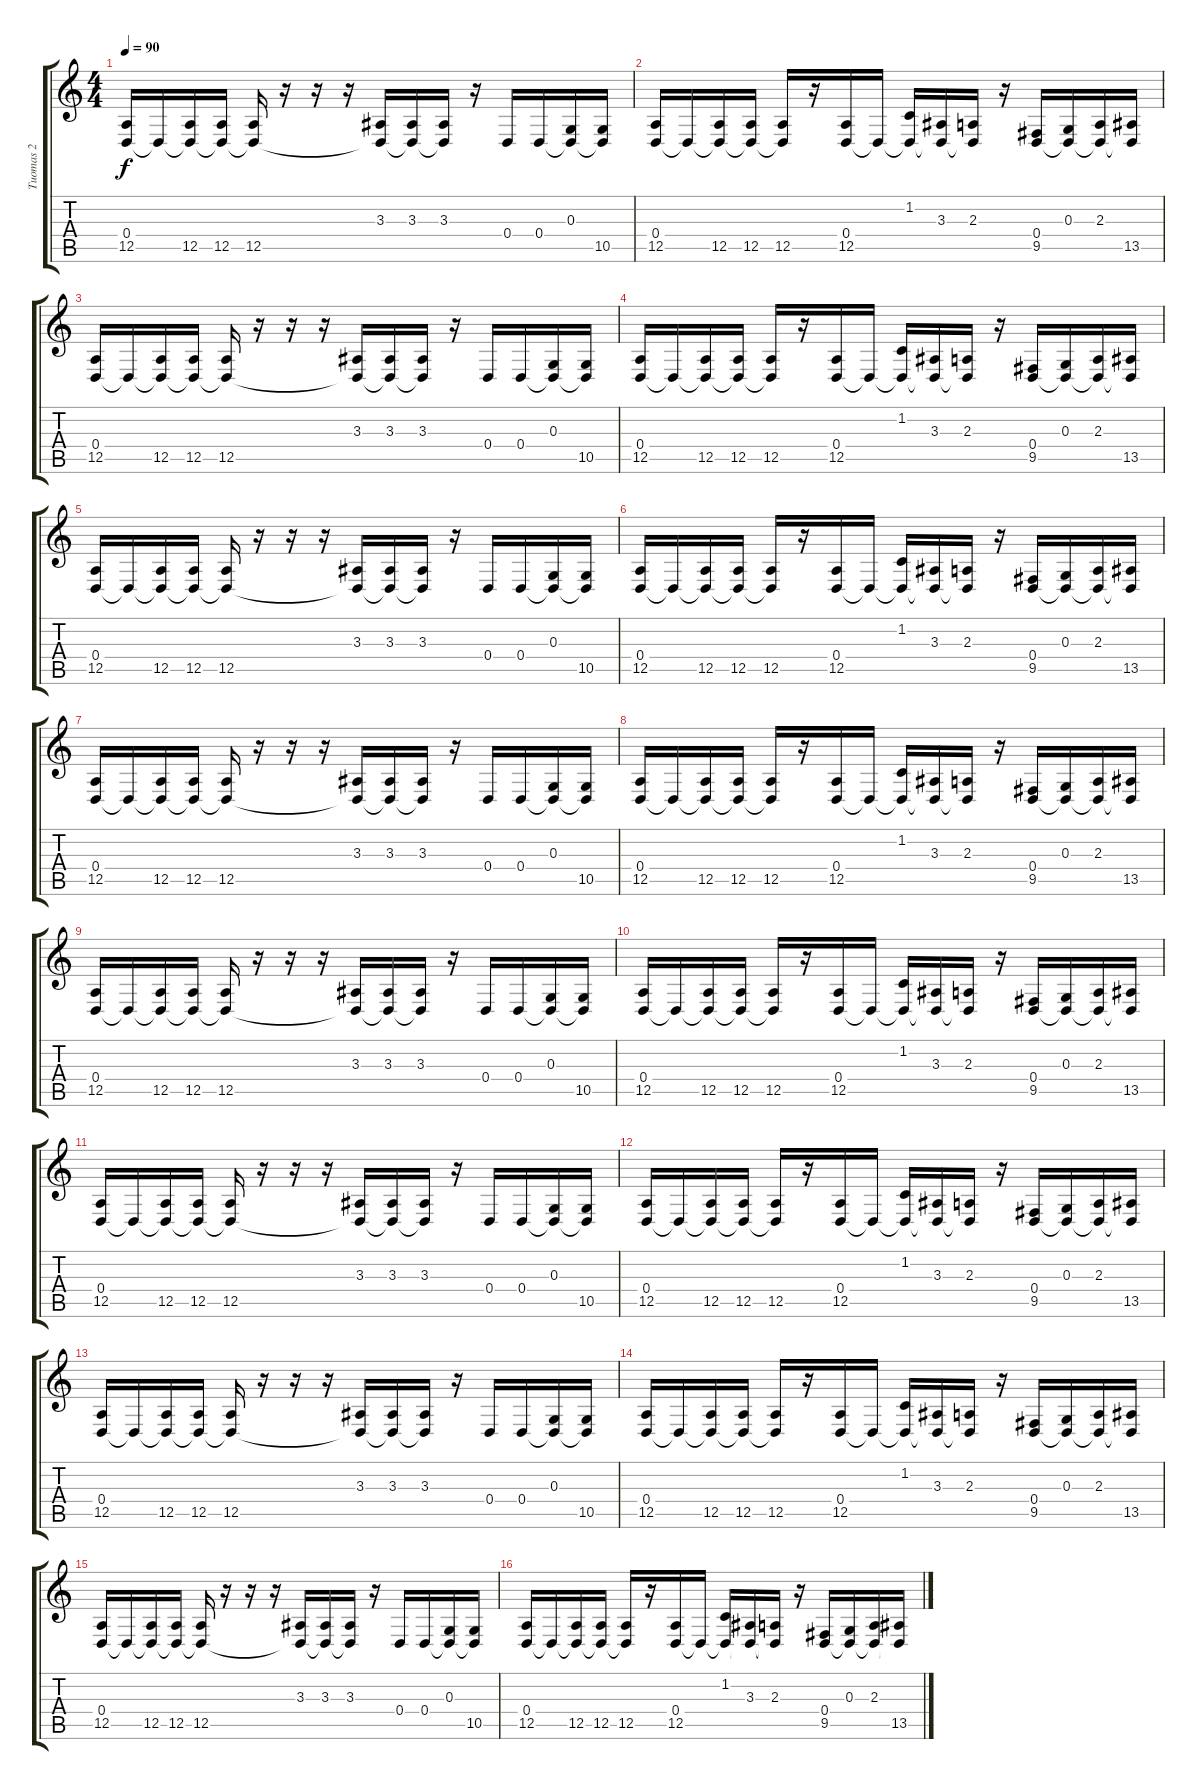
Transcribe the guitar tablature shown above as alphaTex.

\track ("Tuomas 2" "Tuomas 2") {instrument stringensemble1}
\staff {score tabs}
\tuning (E4 B3 G3 D3 A2 E2) {hide}
\ts (4 4)
\tempo 90
\clef g2
\ks c
(0.4 12.5).16{dy f} 0.4{t}.16 (0.4{t} 12.5).16 (0.4{t} 12.5).16 (0.4{t} 12.5).16 r.16 r.16 r.16 (3.3 0.4{t}).16 (3.3 0.4{t}).16 (3.3 0.4{t}).16 r.16 0.4.16 0.4.16 (0.3 0.4{t}).16 (0.4{t} 10.5).16 |
(0.4 12.5).16 0.4{t}.16 (0.4{t} 12.5).16 (0.4{t} 12.5).16 (0.4{t} 12.5).16 r.16 (0.4 12.5).16 0.4{t}.16 (1.2 0.4{t}).16 (3.3 0.4{t}).16 (2.3 0.4{t}).16 r.16 (0.4 9.5).16 (0.3 0.4{t}).16 (2.3 0.4{t}).16 (0.4{t} 13.5).16 |
(0.4 12.5).16 0.4{t}.16 (0.4{t} 12.5).16 (0.4{t} 12.5).16 (0.4{t} 12.5).16 r.16 r.16 r.16 (3.3 0.4{t}).16 (3.3 0.4{t}).16 (3.3 0.4{t}).16 r.16 0.4.16 0.4.16 (0.3 0.4{t}).16 (0.4{t} 10.5).16 |
(0.4 12.5).16 0.4{t}.16 (0.4{t} 12.5).16 (0.4{t} 12.5).16 (0.4{t} 12.5).16 r.16 (0.4 12.5).16 0.4{t}.16 (1.2 0.4{t}).16 (3.3 0.4{t}).16 (2.3 0.4{t}).16 r.16 (0.4 9.5).16 (0.3 0.4{t}).16 (2.3 0.4{t}).16 (0.4{t} 13.5).16 |
(0.4 12.5).16 0.4{t}.16 (0.4{t} 12.5).16 (0.4{t} 12.5).16 (0.4{t} 12.5).16 r.16 r.16 r.16 (3.3 0.4{t}).16 (3.3 0.4{t}).16 (3.3 0.4{t}).16 r.16 0.4.16 0.4.16 (0.3 0.4{t}).16 (0.4{t} 10.5).16 |
(0.4 12.5).16 0.4{t}.16 (0.4{t} 12.5).16 (0.4{t} 12.5).16 (0.4{t} 12.5).16 r.16 (0.4 12.5).16 0.4{t}.16 (1.2 0.4{t}).16 (3.3 0.4{t}).16 (2.3 0.4{t}).16 r.16 (0.4 9.5).16 (0.3 0.4{t}).16 (2.3 0.4{t}).16 (0.4{t} 13.5).16 |
(0.4 12.5).16 0.4{t}.16 (0.4{t} 12.5).16 (0.4{t} 12.5).16 (0.4{t} 12.5).16 r.16 r.16 r.16 (3.3 0.4{t}).16 (3.3 0.4{t}).16 (3.3 0.4{t}).16 r.16 0.4.16 0.4.16 (0.3 0.4{t}).16 (0.4{t} 10.5).16 |
(0.4 12.5).16 0.4{t}.16 (0.4{t} 12.5).16 (0.4{t} 12.5).16 (0.4{t} 12.5).16 r.16 (0.4 12.5).16 0.4{t}.16 (1.2 0.4{t}).16 (3.3 0.4{t}).16 (2.3 0.4{t}).16 r.16 (0.4 9.5).16 (0.3 0.4{t}).16 (2.3 0.4{t}).16 (0.4{t} 13.5).16 |
(0.4 12.5).16 0.4{t}.16 (0.4{t} 12.5).16 (0.4{t} 12.5).16 (0.4{t} 12.5).16 r.16 r.16 r.16 (3.3 0.4{t}).16 (3.3 0.4{t}).16 (3.3 0.4{t}).16 r.16 0.4.16 0.4.16 (0.3 0.4{t}).16 (0.4{t} 10.5).16 |
(0.4 12.5).16 0.4{t}.16 (0.4{t} 12.5).16 (0.4{t} 12.5).16 (0.4{t} 12.5).16 r.16 (0.4 12.5).16 0.4{t}.16 (1.2 0.4{t}).16 (3.3 0.4{t}).16 (2.3 0.4{t}).16 r.16 (0.4 9.5).16 (0.3 0.4{t}).16 (2.3 0.4{t}).16 (0.4{t} 13.5).16 |
(0.4 12.5).16 0.4{t}.16 (0.4{t} 12.5).16 (0.4{t} 12.5).16 (0.4{t} 12.5).16 r.16 r.16 r.16 (3.3 0.4{t}).16 (3.3 0.4{t}).16 (3.3 0.4{t}).16 r.16 0.4.16 0.4.16 (0.3 0.4{t}).16 (0.4{t} 10.5).16 |
(0.4 12.5).16 0.4{t}.16 (0.4{t} 12.5).16 (0.4{t} 12.5).16 (0.4{t} 12.5).16 r.16 (0.4 12.5).16 0.4{t}.16 (1.2 0.4{t}).16 (3.3 0.4{t}).16 (2.3 0.4{t}).16 r.16 (0.4 9.5).16 (0.3 0.4{t}).16 (2.3 0.4{t}).16 (0.4{t} 13.5).16 |
(0.4 12.5).16 0.4{t}.16 (0.4{t} 12.5).16 (0.4{t} 12.5).16 (0.4{t} 12.5).16 r.16 r.16 r.16 (3.3 0.4{t}).16 (3.3 0.4{t}).16 (3.3 0.4{t}).16 r.16 0.4.16 0.4.16 (0.3 0.4{t}).16 (0.4{t} 10.5).16 |
(0.4 12.5).16 0.4{t}.16 (0.4{t} 12.5).16 (0.4{t} 12.5).16 (0.4{t} 12.5).16 r.16 (0.4 12.5).16 0.4{t}.16 (1.2 0.4{t}).16 (3.3 0.4{t}).16 (2.3 0.4{t}).16 r.16 (0.4 9.5).16 (0.3 0.4{t}).16 (2.3 0.4{t}).16 (0.4{t} 13.5).16 |
(0.4 12.5).16 0.4{t}.16 (0.4{t} 12.5).16 (0.4{t} 12.5).16 (0.4{t} 12.5).16 r.16 r.16 r.16 (3.3 0.4{t}).16 (3.3 0.4{t}).16 (3.3 0.4{t}).16 r.16 0.4.16 0.4.16 (0.3 0.4{t}).16 (0.4{t} 10.5).16 |
(0.4 12.5).16 0.4{t}.16 (0.4{t} 12.5).16 (0.4{t} 12.5).16 (0.4{t} 12.5).16 r.16 (0.4 12.5).16 0.4{t}.16 (1.2 0.4{t}).16 (3.3 0.4{t}).16 (2.3 0.4{t}).16 r.16 (0.4 9.5).16 (0.3 0.4{t}).16 (2.3 0.4{t}).16 (0.4{t} 13.5).16
